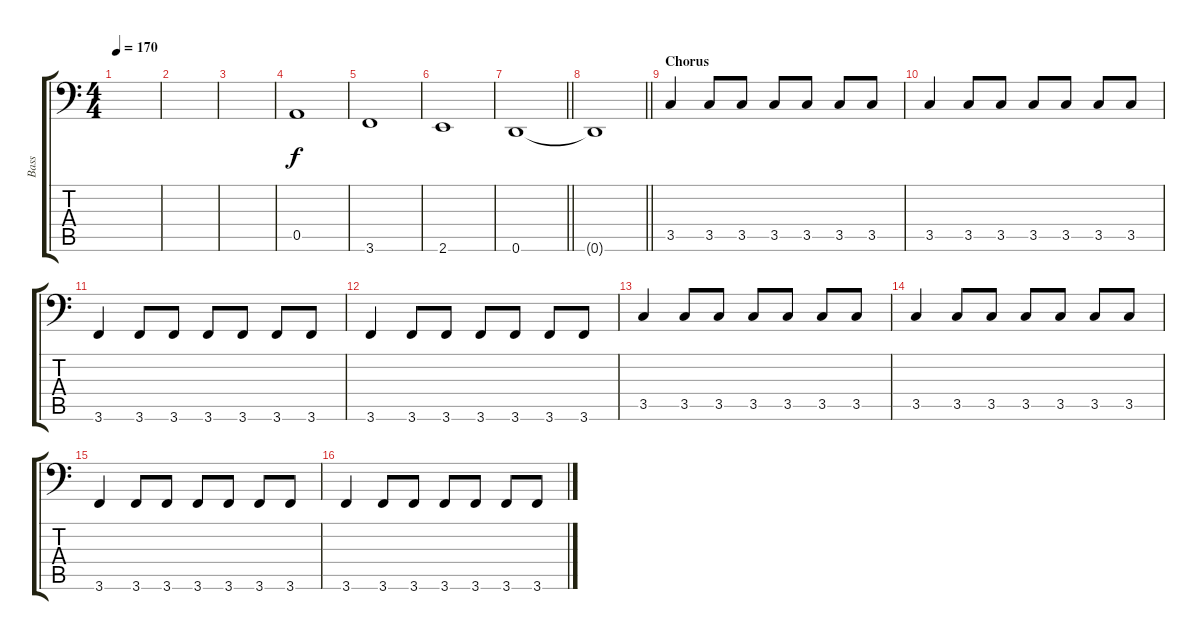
\track ("Bass" "Bass") {instrument electricbasspick}
\staff {score tabs}
\tuning (E3 B2 G2 D2 A1 D1) {hide}
\ts (4 4)
\tempo 170
\clef f4
\ks c
|
|
|
0.5.1 |
3.6.1 |
2.6.1 |
\barLineRight lightlight
0.6.1 |
\barLineRight lightlight
0.6{t}.1 |
\section ("" "Chorus")
3.5.4 3.5.8 3.5.8 3.5.8 3.5.8 3.5.8 3.5.8 |
3.5.4 3.5.8 3.5.8 3.5.8 3.5.8 3.5.8 3.5.8 |
3.6.4 3.6.8 3.6.8 3.6.8 3.6.8 3.6.8 3.6.8 |
3.6.4 3.6.8 3.6.8 3.6.8 3.6.8 3.6.8 3.6.8 |
3.5.4 3.5.8 3.5.8 3.5.8 3.5.8 3.5.8 3.5.8 |
3.5.4 3.5.8 3.5.8 3.5.8 3.5.8 3.5.8 3.5.8 |
3.6.4 3.6.8 3.6.8 3.6.8 3.6.8 3.6.8 3.6.8 |
3.6.4 3.6.8 3.6.8 3.6.8 3.6.8 3.6.8 3.6.8
